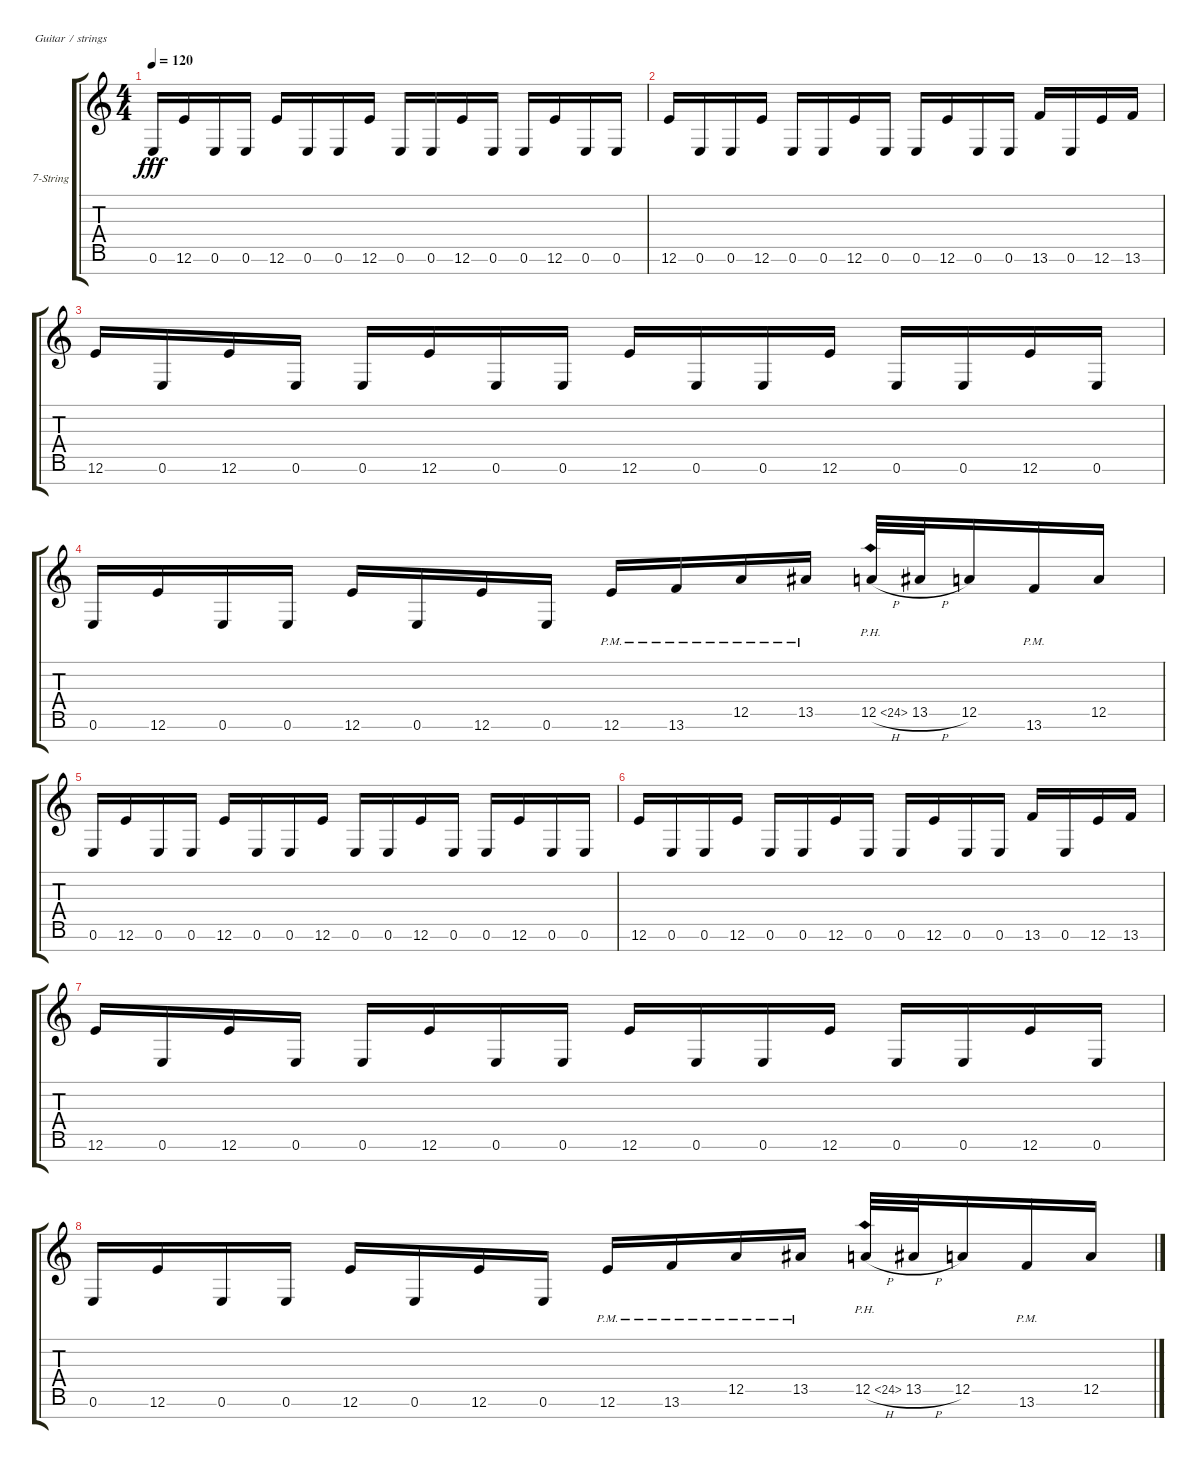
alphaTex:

\bracketExtendMode groupsimilarinstruments
\firstSystemTrackNameOrientation horizontal
\otherSystemsTrackNameOrientation horizontal
\track ("Rhythm Guitar" "7-String") {instrument distortionguitar}
\staff {score tabs}
\tuning (E4 B3 G3 D3 A2 E2 B1)
\ts (4 4)
\tempo 120
\clef g2
\scale
0.490883
\ks c
0.6.16{dy fff} 12.6.16 0.6.16 0.6.16 12.6.16 0.6.16 0.6.16 12.6.16 0.6.16 0.6.16 12.6.16 0.6.16 0.6.16 12.6.16 0.6.16 0.6.16 |
\scale
0.509091 12.6.16 0.6.16 0.6.16 12.6.16 0.6.16 0.6.16 12.6.16 0.6.16 0.6.16 12.6.16 0.6.16 0.6.16 13.6.16 0.6.16 12.6.16 13.6.16 |
\scale
0.476606 12.6.16 0.6.16 12.6.16 0.6.16 0.6.16 12.6.16 0.6.16 0.6.16 12.6.16 0.6.16 0.6.16 12.6.16 0.6.16 0.6.16 12.6.16 0.6.16 |
\scale
0.523458 0.6.16 12.6.16 0.6.16 0.6.16 12.6.16 0.6.16 12.6.16 0.6.16 12.6{pm}.16 13.6{pm}.16 12.5{pm}.16 13.5{pm}.16 12.5{ph 12 h}.32 13.5{h}.32 12.5.16 13.6{pm}.16 12.5.16 |
\scale
0.480894 0.6.16 12.6.16 0.6.16 0.6.16 12.6.16 0.6.16 0.6.16 12.6.16 0.6.16 0.6.16 12.6.16 0.6.16 0.6.16 12.6.16 0.6.16 0.6.16 |
\scale
0.519073 12.6.16 0.6.16 0.6.16 12.6.16 0.6.16 0.6.16 12.6.16 0.6.16 0.6.16 12.6.16 0.6.16 0.6.16 13.6.16 0.6.16 12.6.16 13.6.16 |
\scale
0.55637 12.6.16 0.6.16 12.6.16 0.6.16 0.6.16 12.6.16 0.6.16 0.6.16 12.6.16 0.6.16 0.6.16 12.6.16 0.6.16 0.6.16 12.6.16 0.6.16 |
\scale
0.588097 0.6.16 12.6.16 0.6.16 0.6.16 12.6.16 0.6.16 12.6.16 0.6.16 12.6{pm}.16 13.6{pm}.16 12.5{pm}.16 13.5{pm}.16 12.5{ph 12 h}.32 13.5{h}.32 12.5.16 13.6{pm}.16 12.5.16
